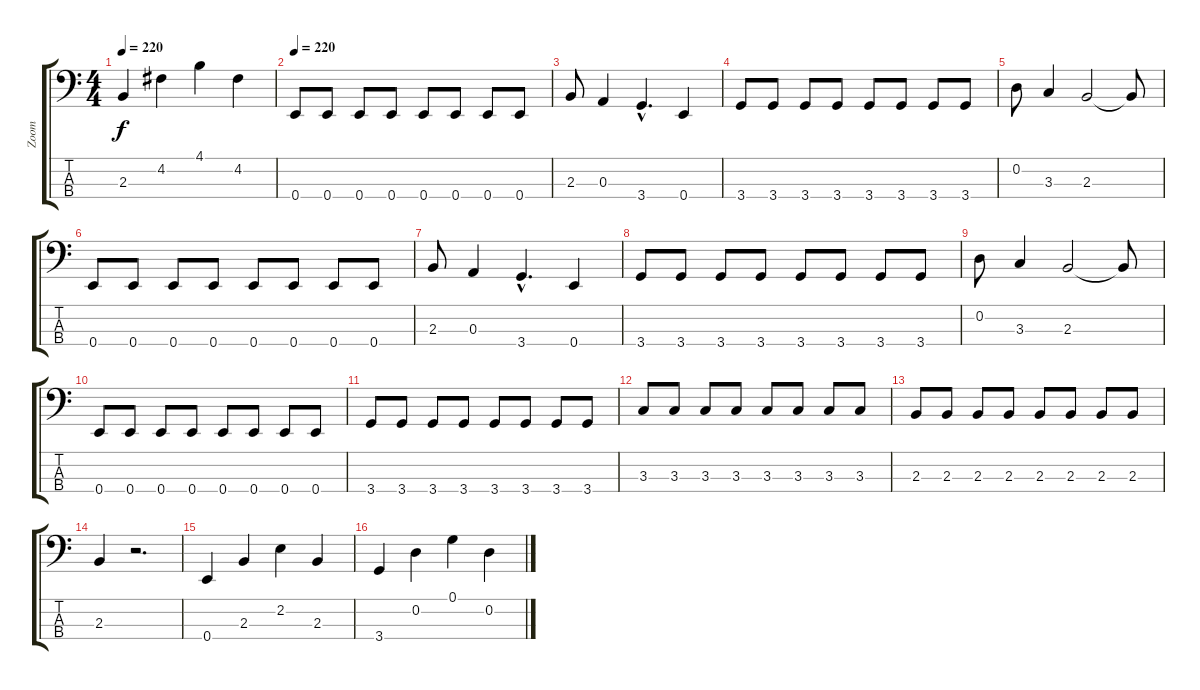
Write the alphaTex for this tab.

\track ("Zoom" "Zoom") {instrument electricbassfinger}
\staff {score tabs}
\tuning (G2 D2 A1 E1) {hide}
\ts (4 4)
\tempo 220
\clef f4
\ks c
2.3.4{dy f} 4.2.4 4.1.4 4.2.4 |
\tempo 220
0.4.8 0.4.8 0.4.8 0.4.8 0.4.8 0.4.8 0.4.8 0.4.8 |
2.3.8 0.3.4 3.4{hac}.4{d} 0.4.4 |
3.4.8 3.4.8 3.4.8 3.4.8 3.4.8 3.4.8 3.4.8 3.4.8 |
0.2.8 3.3.4 2.3.2 2.3{t}.8 |
0.4.8 0.4.8 0.4.8 0.4.8 0.4.8 0.4.8 0.4.8 0.4.8 |
2.3.8 0.3.4 3.4{hac}.4{d} 0.4.4 |
3.4.8 3.4.8 3.4.8 3.4.8 3.4.8 3.4.8 3.4.8 3.4.8 |
0.2.8 3.3.4 2.3.2 2.3{t}.8 |
0.4.8 0.4.8 0.4.8 0.4.8 0.4.8 0.4.8 0.4.8 0.4.8 |
3.4.8 3.4.8 3.4.8 3.4.8 3.4.8 3.4.8 3.4.8 3.4.8 |
3.3.8 3.3.8 3.3.8 3.3.8 3.3.8 3.3.8 3.3.8 3.3.8 |
2.3.8 2.3.8 2.3.8 2.3.8 2.3.8 2.3.8 2.3.8 2.3.8 |
2.3.4 r.2{d} |
0.4.4 2.3.4 2.2.4 2.3.4 |
3.4.4 0.2.4 0.1.4 0.2.4
